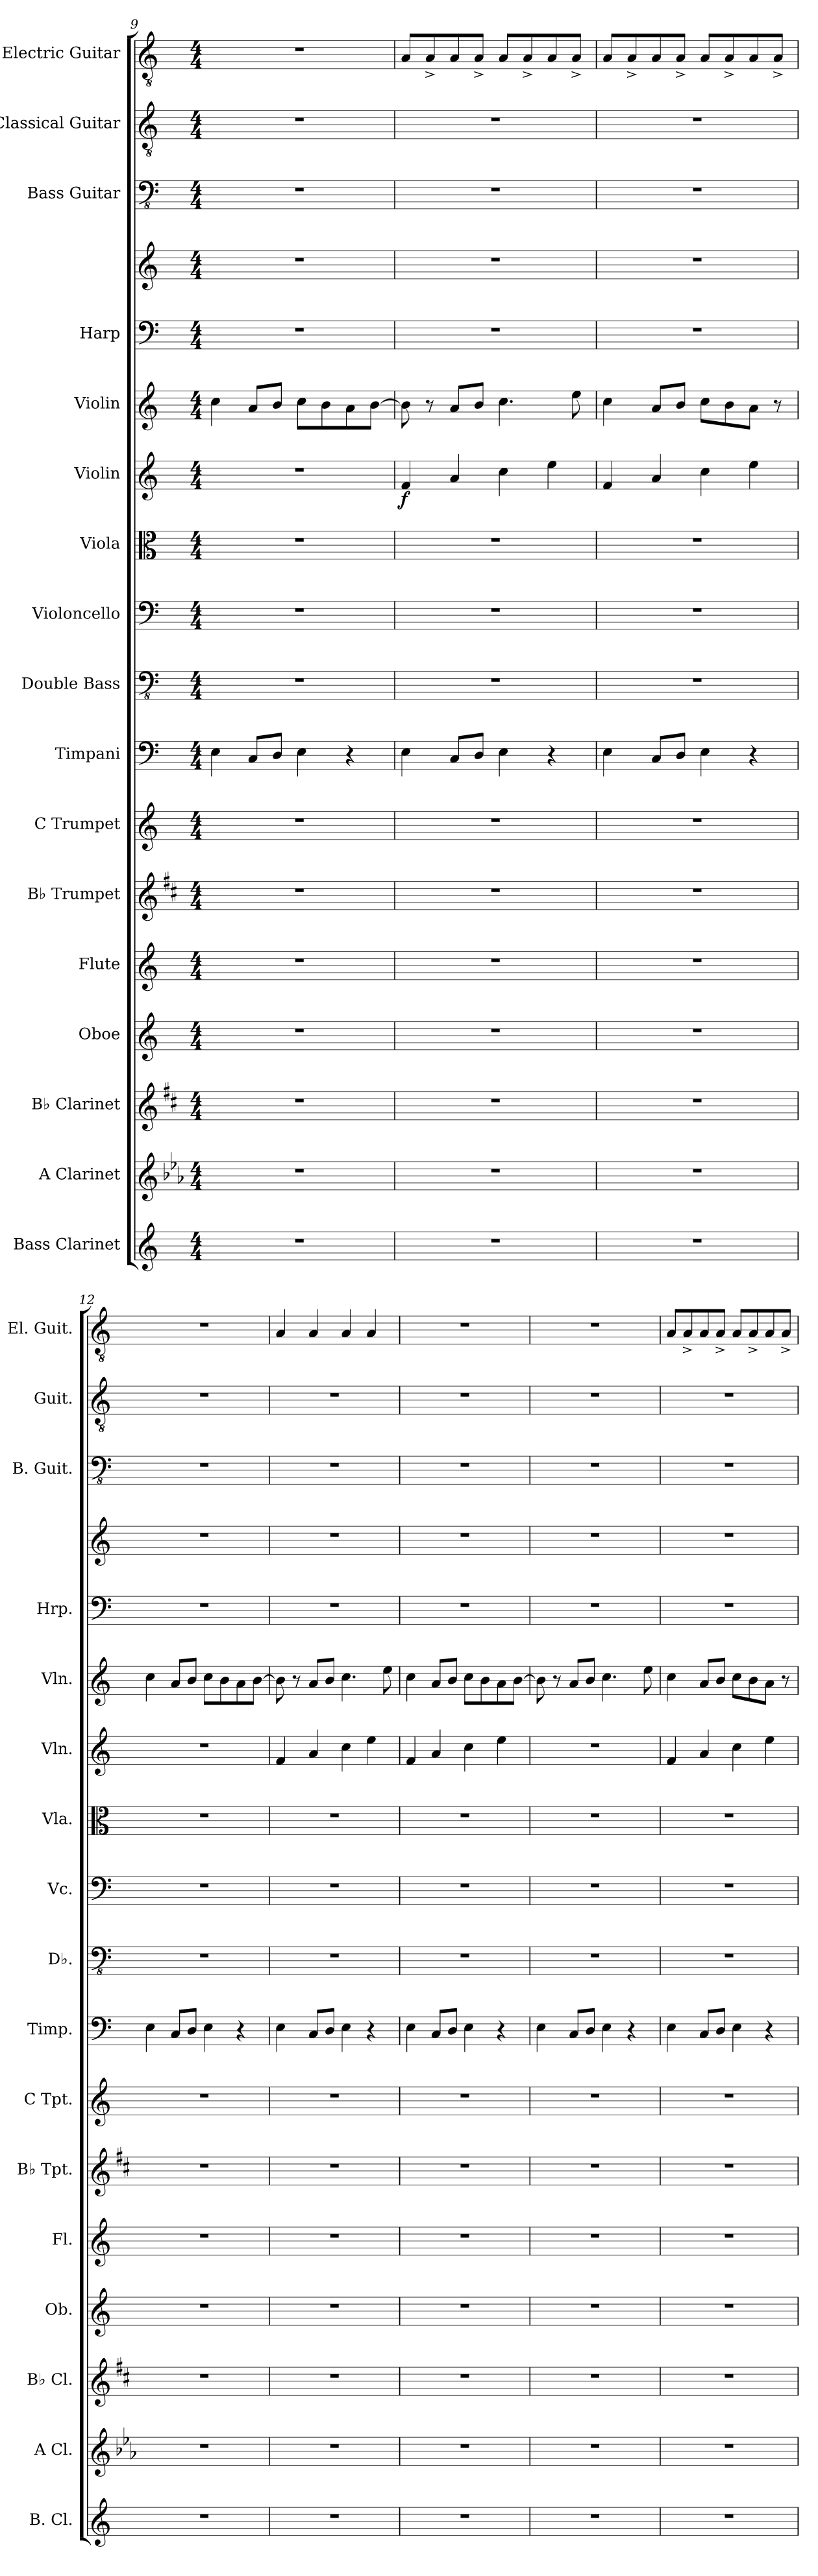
**kern	**kern	**kern	**kern	**kern	**kern	**kern	**kern	**kern	**kern	**kern	**kern	**dynam	**kern	**kern	**kern	**kern	**kern	**kern
*part17	*part16	*part15	*part14	*part13	*part12	*part11	*part10	*part9	*part8	*part7	*part6	*part6	*part5	*part4	*part4	*part3	*part2	*part1
*staff18	*staff17	*staff16	*staff15	*staff14	*staff13	*staff12	*staff11	*staff10	*staff9	*staff8	*staff7	*staff7	*staff6	*staff5	*staff4	*staff3	*staff2	*staff1
*I"Bass Clarinet	*I"A Clarinet	*I"B♭ Clarinet	*I"Oboe	*I"Flute	*I"B♭ Trumpet	*I"C Trumpet	*I"Timpani	*I"Double Bass	*I"Violoncello	*I"Viola	*I"Violin	*	*I"Violin	*I"Harp	*	*I"Bass Guitar	*I"Classical Guitar	*I"Electric Guitar
*I'B. Cl.	*I'A Cl.	*I'B♭ Cl.	*I'Ob.	*I'Fl.	*I'B♭ Tpt.	*I'C Tpt.	*I'Timp.	*I'Db.	*I'Vc.	*I'Vla.	*I'Vln.	*	*I'Vln.	*I'Hrp.	*	*I'B. Guit.	*I'Guit.	*I'El. Guit.
*clefG2	*clefG2	*clefG2	*clefG2	*clefG2	*clefG2	*clefG2	*clefF4	*clefFv4	*clefF4	*clefC3	*clefG2	*	*clefG2	*clefF4	*clefG2	*clefFv4	*clefGv2	*clefGv2
*ITrd8c14	*ITrd2c3	*ITrd1c2	*	*	*ITrd1c2	*	*	*ITrd7c12	*	*	*	*	*	*	*	*	*	*
*k[]	*k[]	*k[]	*k[]	*k[]	*k[]	*k[]	*k[]	*k[]	*k[]	*k[]	*k[]	*	*k[]	*k[]	*k[]	*k[]	*k[]	*k[]
*M4/4	*M4/4	*M4/4	*M4/4	*M4/4	*M4/4	*M4/4	*M4/4	*M4/4	*M4/4	*M4/4	*M4/4	*	*M4/4	*M4/4	*M4/4	*M4/4	*M4/4	*M4/4
=9	=9	=9	=9	=9	=9	=9	=9	=9	=9	=9	=9	=9	=9	=9	=9	=9	=9	=9
1r	1r	1r	1r	1r	1r	1r	4E\	1r	1r	1r	1r	.	4cc\	1r	1r	1r	1r	1r
.	.	.	.	.	.	.	8C/L	.	.	.	.	.	8a/L	.	.	.	.	.
.	.	.	.	.	.	.	8D/J	.	.	.	.	.	8b/J	.	.	.	.	.
.	.	.	.	.	.	.	4E\	.	.	.	.	.	8cc\L	.	.	.	.	.
.	.	.	.	.	.	.	.	.	.	.	.	.	8b\	.	.	.	.	.
.	.	.	.	.	.	.	4r	.	.	.	.	.	8a\	.	.	.	.	.
.	.	.	.	.	.	.	.	.	.	.	.	.	[8b\J	.	.	.	.	.
=10	=10	=10	=10	=10	=10	=10	=10	=10	=10	=10	=10	=10	=10	=10	=10	=10	=10	=10
!	!	!	!	!	!	!	!	!	!	!	!	!LO:DY:b	!	!	!	!	!	!
1r	1r	1r	1r	1r	1r	1r	4E\	1r	1r	1r	4f/	f	8b\]	1r	1r	1r	1r	8A/L
.	.	.	.	.	.	.	.	.	.	.	.	.	8r	.	.	.	.	8A^/
.	.	.	.	.	.	.	8C/L	.	.	.	4a/	.	8a/L	.	.	.	.	8A/
.	.	.	.	.	.	.	8D/J	.	.	.	.	.	8b/J	.	.	.	.	8A^/J
.	.	.	.	.	.	.	4E\	.	.	.	4cc\	.	4.cc\	.	.	.	.	8A/L
.	.	.	.	.	.	.	.	.	.	.	.	.	.	.	.	.	.	8A^/
.	.	.	.	.	.	.	4r	.	.	.	4ee\	.	.	.	.	.	.	8A/
.	.	.	.	.	.	.	.	.	.	.	.	.	8ee\	.	.	.	.	8A^/J
=11	=11	=11	=11	=11	=11	=11	=11	=11	=11	=11	=11	=11	=11	=11	=11	=11	=11	=11
1r	1r	1r	1r	1r	1r	1r	4E\	1r	1r	1r	4f/	.	4cc\	1r	1r	1r	1r	8A/L
.	.	.	.	.	.	.	.	.	.	.	.	.	.	.	.	.	.	8A^/
.	.	.	.	.	.	.	8C/L	.	.	.	4a/	.	8a/L	.	.	.	.	8A/
.	.	.	.	.	.	.	8D/J	.	.	.	.	.	8b/J	.	.	.	.	8A^/J
.	.	.	.	.	.	.	4E\	.	.	.	4cc\	.	8cc\L	.	.	.	.	8A/L
.	.	.	.	.	.	.	.	.	.	.	.	.	8b\	.	.	.	.	8A^/
.	.	.	.	.	.	.	4r	.	.	.	4ee\	.	8a\J	.	.	.	.	8A/
.	.	.	.	.	.	.	.	.	.	.	.	.	8r	.	.	.	.	8A^/J
!!LO:PB:g=z
=12	=12	=12	=12	=12	=12	=12	=12	=12	=12	=12	=12	=12	=12	=12	=12	=12	=12	=12
1r	1r	1r	1r	1r	1r	1r	4E\	1r	1r	1r	1r	.	4cc\	1r	1r	1r	1r	1r
.	.	.	.	.	.	.	8C/L	.	.	.	.	.	8a/L	.	.	.	.	.
.	.	.	.	.	.	.	8D/J	.	.	.	.	.	8b/J	.	.	.	.	.
.	.	.	.	.	.	.	4E\	.	.	.	.	.	8cc\L	.	.	.	.	.
.	.	.	.	.	.	.	.	.	.	.	.	.	8b\	.	.	.	.	.
.	.	.	.	.	.	.	4r	.	.	.	.	.	8a\	.	.	.	.	.
.	.	.	.	.	.	.	.	.	.	.	.	.	[8b\J	.	.	.	.	.
=13	=13	=13	=13	=13	=13	=13	=13	=13	=13	=13	=13	=13	=13	=13	=13	=13	=13	=13
1r	1r	1r	1r	1r	1r	1r	4E\	1r	1r	1r	4f/	.	8b\]	1r	1r	1r	1r	4A/
.	.	.	.	.	.	.	.	.	.	.	.	.	8r	.	.	.	.	.
.	.	.	.	.	.	.	8C/L	.	.	.	4a/	.	8a/L	.	.	.	.	4A/
.	.	.	.	.	.	.	8D/J	.	.	.	.	.	8b/J	.	.	.	.	.
.	.	.	.	.	.	.	4E\	.	.	.	4cc\	.	4.cc\	.	.	.	.	4A/
.	.	.	.	.	.	.	4r	.	.	.	4ee\	.	.	.	.	.	.	4A/
.	.	.	.	.	.	.	.	.	.	.	.	.	8ee\	.	.	.	.	.
=14	=14	=14	=14	=14	=14	=14	=14	=14	=14	=14	=14	=14	=14	=14	=14	=14	=14	=14
1r	1r	1r	1r	1r	1r	1r	4E\	1r	1r	1r	4f/	.	4cc\	1r	1r	1r	1r	1r
.	.	.	.	.	.	.	8C/L	.	.	.	4a/	.	8a/L	.	.	.	.	.
.	.	.	.	.	.	.	8D/J	.	.	.	.	.	8b/J	.	.	.	.	.
.	.	.	.	.	.	.	4E\	.	.	.	4cc\	.	8cc\L	.	.	.	.	.
.	.	.	.	.	.	.	.	.	.	.	.	.	8b\	.	.	.	.	.
.	.	.	.	.	.	.	4r	.	.	.	4ee\	.	8a\	.	.	.	.	.
.	.	.	.	.	.	.	.	.	.	.	.	.	[8b\J	.	.	.	.	.
=15	=15	=15	=15	=15	=15	=15	=15	=15	=15	=15	=15	=15	=15	=15	=15	=15	=15	=15
1r	1r	1r	1r	1r	1r	1r	4E\	1r	1r	1r	1r	.	8b\]	1r	1r	1r	1r	1r
.	.	.	.	.	.	.	.	.	.	.	.	.	8r	.	.	.	.	.
.	.	.	.	.	.	.	8C/L	.	.	.	.	.	8a/L	.	.	.	.	.
.	.	.	.	.	.	.	8D/J	.	.	.	.	.	8b/J	.	.	.	.	.
.	.	.	.	.	.	.	4E\	.	.	.	.	.	4.cc\	.	.	.	.	.
.	.	.	.	.	.	.	4r	.	.	.	.	.	.	.	.	.	.	.
.	.	.	.	.	.	.	.	.	.	.	.	.	8ee\	.	.	.	.	.
=16	=16	=16	=16	=16	=16	=16	=16	=16	=16	=16	=16	=16	=16	=16	=16	=16	=16	=16
1r	1r	1r	1r	1r	1r	1r	4E\	1r	1r	1r	4f/	.	4cc\	1r	1r	1r	1r	8A/L
.	.	.	.	.	.	.	.	.	.	.	.	.	.	.	.	.	.	8A^/
.	.	.	.	.	.	.	8C/L	.	.	.	4a/	.	8a/L	.	.	.	.	8A/
.	.	.	.	.	.	.	8D/J	.	.	.	.	.	8b/J	.	.	.	.	8A^/J
.	.	.	.	.	.	.	4E\	.	.	.	4cc\	.	8cc\L	.	.	.	.	8A/L
.	.	.	.	.	.	.	.	.	.	.	.	.	8b\	.	.	.	.	8A^/
.	.	.	.	.	.	.	4r	.	.	.	4ee\	.	8a\J	.	.	.	.	8A/
.	.	.	.	.	.	.	.	.	.	.	.	.	8r	.	.	.	.	8A^/J
=	=	=	=	=	=	=	=	=	=	=	=	=	=	=	=	=	=	=
*-	*-	*-	*-	*-	*-	*-	*-	*-	*-	*-	*-	*-	*-	*-	*-	*-	*-	*-
